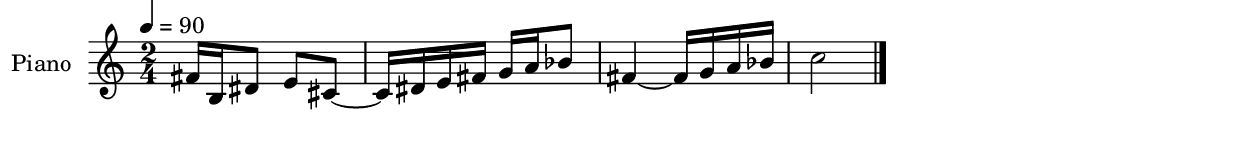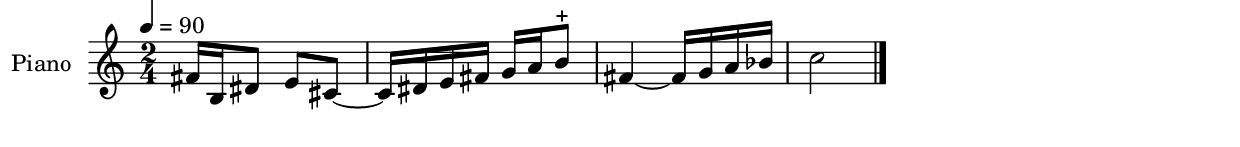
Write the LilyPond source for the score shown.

\version "2.18.2"

%{
BAHPM
Bateria de Avaliação da Habilidade de Percepção Musical
Item: 13_escala
Igual ou diferente: diferente
%}

%%% INFORMACOES PRE-MUSICA %%%

%%%%%%%%%%%%%
% SUBITEM A %
%%%%%%%%%%%%%


% Inserir nome do instrumento, andamento, compasso, clave

instrumentoNomeItemA = \set Staff.instrumentName = "Piano"
andamentoItemA = \tempo 4 = 90
compassoItemA = \time 2/4
clefItemA = \clef treble
keyItemA = \key c \major

%%%%%%%%%%%%%
% SUBITEM B %
%%%%%%%%%%%%%

instrumentoNomeItemB = \instrumentoNomeItemA
andamentoItemB = \andamentoItemA
compassoItemB = \compassoItemA
clefItemB = \clefItemA
keyItemB = \keyItemA

%%%%%%%%%%
% MUSICA %
%%%%%%%%%%

musica = \relative c' {
  fis16 b, dis8 e cis ~ |
  cis16 dis e fis g a
 \tag #'itemA { bes8 }
 \tag #'itemB { b8-+ }
 fis4 ~ fis16 g a bes |
 c2
 \bar "|."
}

%%% Configuração de layout %%%

\include "lilypond-book-preamble.ly"

% desmarcar os itens abaixo para regular alinhamento de itens

\paper {
 ragged-right = ##f 
 line-width = 150\mm
}

%%% CONTEXTOS PARA CADA SUBITEM %%%

itemA = \score {
  \new Staff <<
    \instrumentoNomeItemA
    \andamentoItemA
    \compassoItemA
    \clefItemA
    \keyItemA
    \new Voice { 
      \keepWithTag #'itemA \musica
    }
  >>
}

itemB = \score {
  \new Staff <<
    \instrumentoNomeItemB
    \andamentoItemB
    \compassoItemB
    \clefItemB
    \keyItemB
    \new Voice { 
      \keepWithTag #'itemB \musica
    }
  >>
}



\itemA

% Desmarcar para incluir o subitem B

\itemB